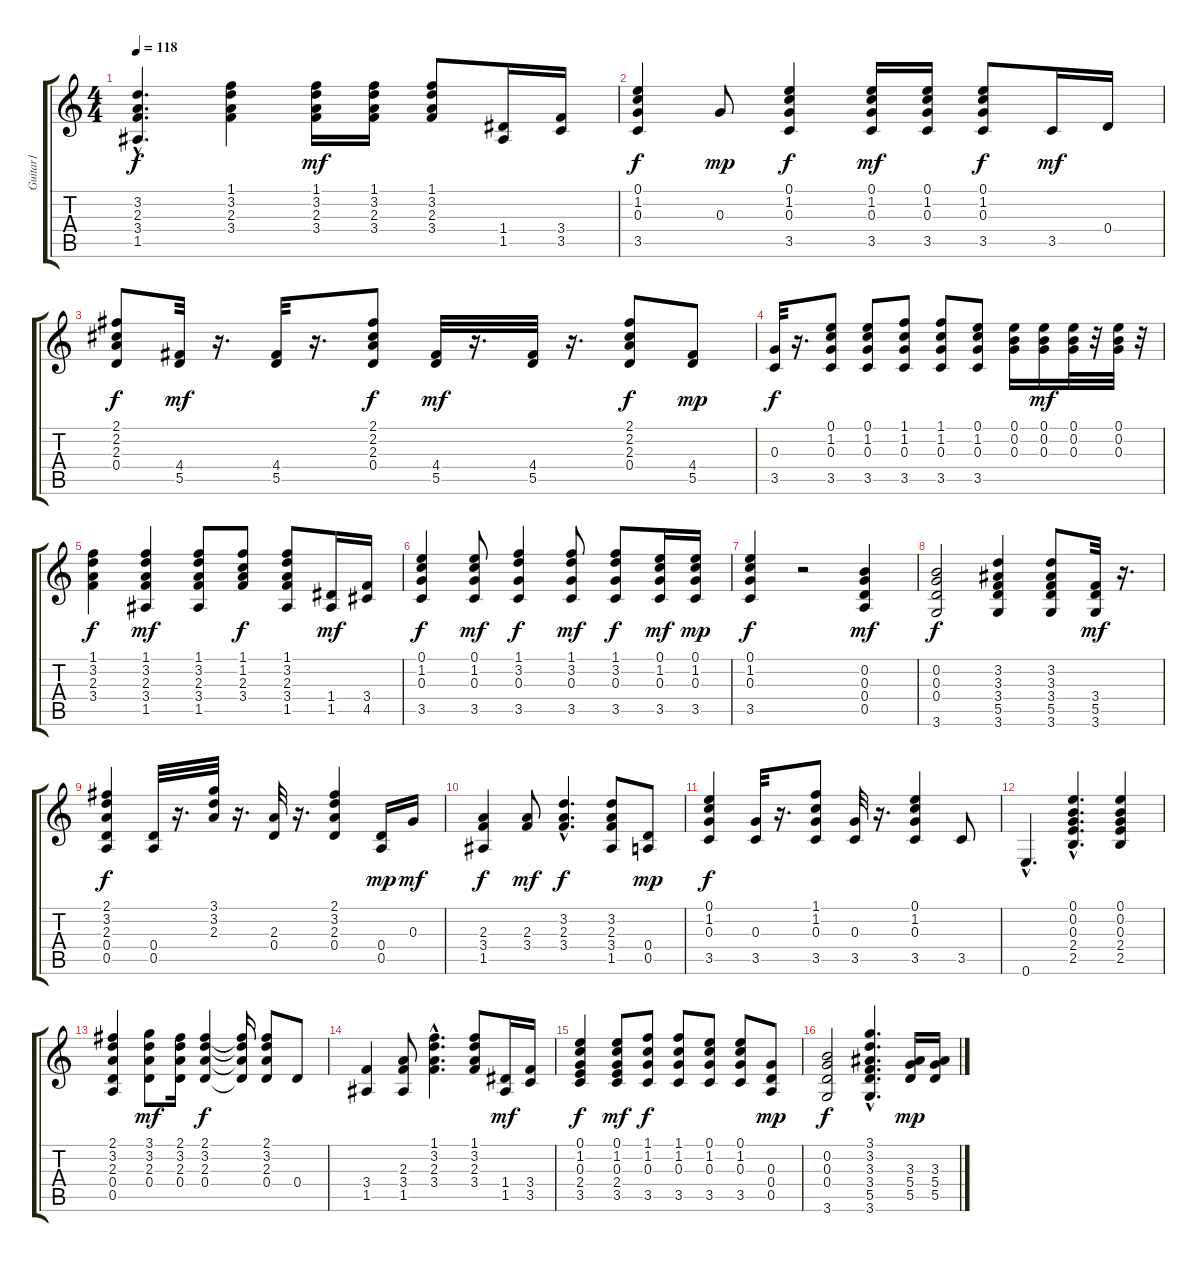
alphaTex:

\track ("Guitar1" "Guitar1") {instrument distortionguitar}
\staff {score tabs}
\tuning (E4 B3 G3 D3 A2 E2) {hide}
\ts (4 4)
\tempo 118
\clef g2
\ks c
(3.2{hac} 2.3{hac} 3.4{hac} 1.5{hac}).4{d dy f} (1.1 3.2 2.3 3.4).4 (1.1 3.2 2.3 3.4).16{dy mf} (1.1 3.2 2.3 3.4).16 (1.1 3.2 2.3 3.4).8 (1.4 1.5).16 (3.4 3.5).16 |
(0.1 1.2 0.3 3.5).4{dy f} 0.3.8{dy mp} (0.1 1.2 0.3 3.5).4{dy f} (0.1 1.2 0.3 3.5).16{dy mf} (0.1 1.2 0.3 3.5).16 (0.1 1.2 0.3 3.5).8{dy f} 3.5.16{dy mf} 0.4.16 |
(2.1 2.2 2.3 0.4).8{dy f} (4.4 5.5).32{dy mf} r.16{d} (4.4 5.5).32 r.16{d} (2.1 2.2 2.3 0.4).8{dy f} (4.4 5.5).32{dy mf} r.16{d} (4.4 5.5).32 r.16{d} (2.1 2.2 2.3 0.4).8{dy f} (4.4 5.5).8{dy mp} |
(0.3 3.5).32{dy f} r.16{d} (0.1 1.2 0.3 3.5).8 (0.1 1.2 0.3 3.5).8 (1.1 1.2 0.3 3.5).8 (1.1 1.2 0.3 3.5).8 (0.1 1.2 0.3 3.5).8 (0.1 0.2 0.3).16 (0.1 0.2 0.3).16{dy mf} (0.1 0.2 0.3).32 r.32 (0.1 0.2 0.3).32 r.32 |
(1.1 3.2 2.3 3.4).4{dy f} (1.1 3.2 2.3 3.4 1.5).4{dy mf} (1.1 3.2 2.3 3.4 1.5).8 (1.1 1.2 2.3 3.4).8{dy f} (1.1 3.2 2.3 3.4 1.5).8 (1.4 1.5).16{dy mf} (3.4 4.5).16 |
(0.1 1.2 0.3 3.5).4{dy f} (0.1 1.2 0.3 3.5).8{dy mf} (1.1 3.2 0.3 3.5).4{dy f} (1.1 3.2 0.3 3.5).8{dy mf} (1.1 3.2 0.3 3.5).8{dy f} (0.1 1.2 0.3 3.5).16{dy mf} (0.1 1.2 0.3 3.5).16{dy mp} |
(0.1 1.2 0.3 3.5).4{dy f} r.2 (0.2 0.3 0.4 0.5).4{dy mf} |
(0.2 0.3 0.4 3.6).2{dy f} (3.2 3.3 3.4 5.5 3.6).4 (3.2 3.3 3.4 5.5 3.6).8 (3.4 5.5 3.6).32{dy mf} r.16{d} |
(2.1 3.2 2.3 0.4 0.5).4{dy f} (0.4 0.5).32 r.16{d} (3.1 3.2 2.3).32 r.16{d} (2.3 0.4).32 r.16{d} (2.1 3.2 2.3 0.4).4 (0.4 0.5).16{dy mp} 0.3.16{dy mf} |
(2.3 3.4 1.5).4{dy f} (2.3 3.4).8{dy mf} (3.2{hac} 2.3{hac} 3.4{hac}).4{d dy f} (3.2 2.3 3.4 1.5).8 (0.4 0.5).8{dy mp} |
(0.1 1.2 0.3 3.5).4{dy f} (0.3 3.5).32 r.16{d} (1.1 1.2 0.3 3.5).8 (0.3 3.5).32 r.16{d} (0.1 1.2 0.3 3.5).4 3.5.8 |
0.6{hac}.4{d} (0.1{hac} 0.2{hac} 0.3{hac} 2.4{hac} 2.5{hac}).4{d} (0.1 0.2 0.3 2.4 2.5).4 |
(2.1 3.2 2.3 0.4 0.5).4 (3.1 3.2 2.3 0.4).8{dy mf} (2.1 3.2 2.3 0.4).16 (2.1 3.2 2.3 0.4).4{dy f} (2.1{t} 3.2{t} 2.3{t} 0.4{t}).16 (2.1 3.2 2.3 0.4).8 0.4.8{instrument guitarharmonics} |
(3.4 1.5).4{instrument distortionguitar} (2.3 3.4 1.5).8 (1.1{hac} 3.2{hac} 2.3{hac} 3.4{hac}).4{d} (1.1 3.2 2.3 3.4).8 (1.4 1.5).16{dy mf} (3.4 3.5).16 |
(0.1 1.2 0.3 2.4 3.5).4{dy f} (0.1 1.2 0.3 2.4 3.5).8{dy mf} (1.1 1.2 0.3 3.5).8{dy f} (1.1 1.2 0.3 3.5).8 (0.1 1.2 0.3 3.5).8 (0.1 1.2 0.3 3.5).8 (0.3 0.4 0.5).8{dy mp} |
(0.2 0.3 0.4 3.6).2{dy f} (3.1{hac} 3.2{hac} 3.3{hac} 3.4{hac} 5.5{hac} 3.6{hac}).4{d} (3.3 5.4 5.5).16{dy mp} (3.3 5.4 5.5).16
